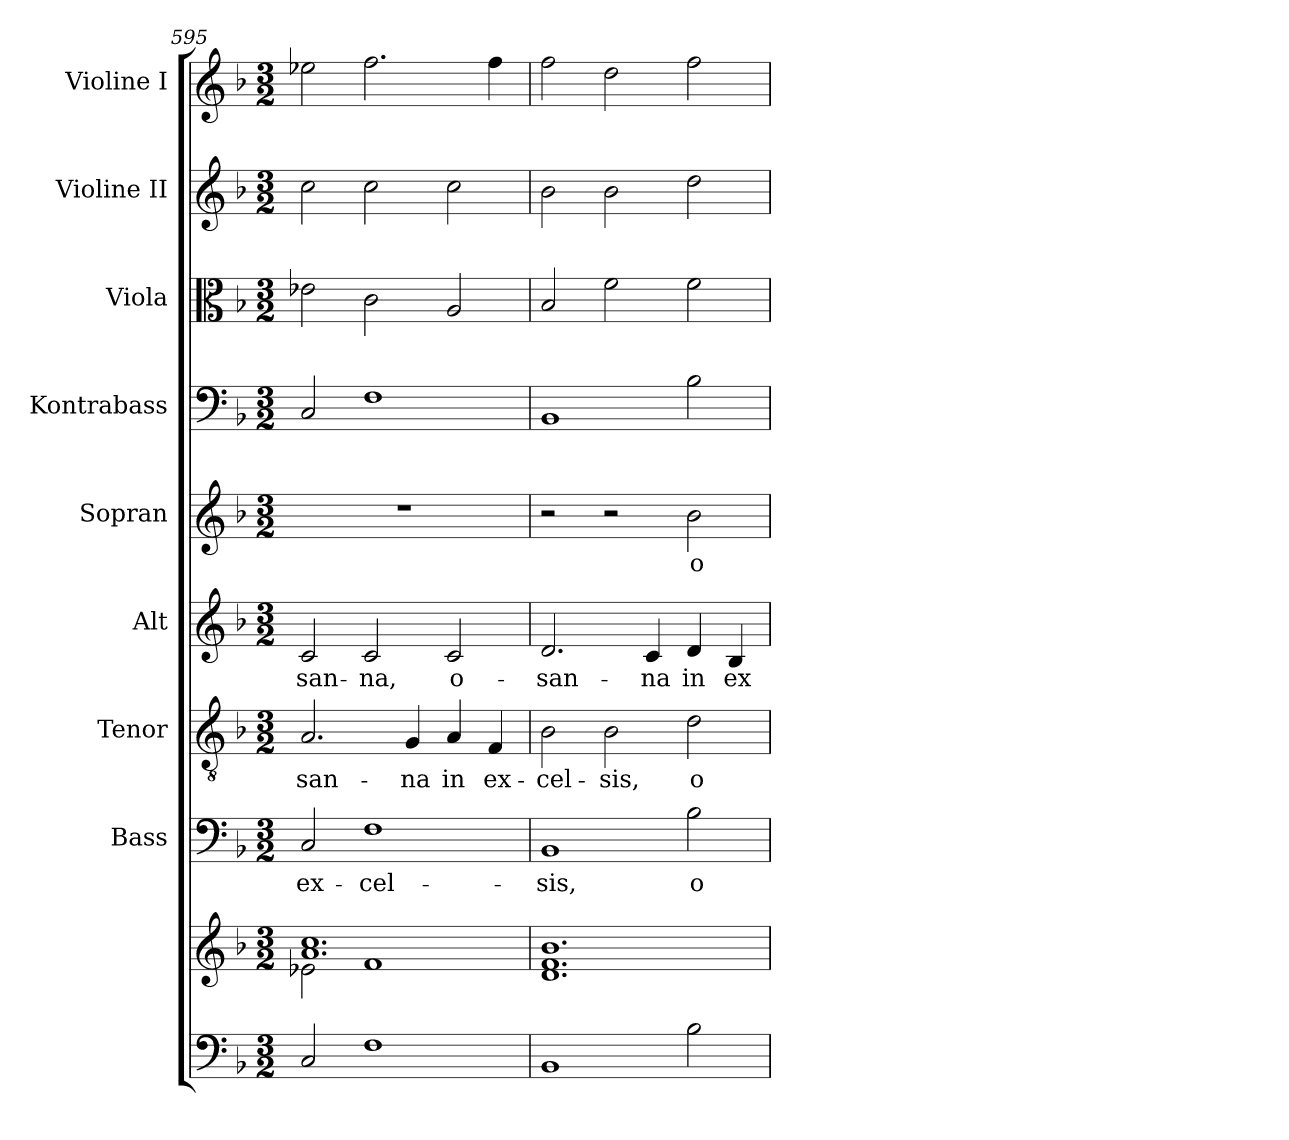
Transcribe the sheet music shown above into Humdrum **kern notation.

**kern	**kern	**kern	**text	**kern	**text	**kern	**text	**kern	**text	**kern	**kern	**kern	**kern
*part9	*part9	*part8	*part8	*part7	*part7	*part6	*part6	*part5	*part5	*part4	*part3	*part2	*part1
*staff10	*staff9	*staff8	*staff8	*staff7	*staff7	*staff6	*staff6	*staff5	*staff5	*staff4	*staff3	*staff2	*staff1
*	*	*I"Bass	*	*I"Tenor	*	*I"Alt	*	*I"Sopran	*	*I"Kontrabass	*I"Viola	*I"Violine II	*I"Violine I
*	*	*I'B.	*	*I'T.	*	*I'A.	*	*I'S.	*	*I'Kb.	*I'Vla.	*I'Vl. II	*I'Vl. I
*clefF4	*clefG2	*clefF4	*	*clefGv2	*	*clefG2	*	*clefG2	*	*clefF4	*clefC3	*clefG2	*clefG2
*	*	*	*	*	*	*	*	*	*	*ITrd7c12	*	*	*
*k[b-]	*k[b-]	*k[b-]	*	*k[b-]	*	*k[b-]	*	*k[b-]	*	*k[b-]	*k[b-]	*k[b-]	*k[b-]
*F:	*F:	*F:	*	*F:	*	*F:	*	*F:	*	*F:	*F:	*F:	*F:
*M3/2	*M3/2	*M3/2	*	*M3/2	*	*M3/2	*	*M3/2	*	*M3/2	*M3/2	*M3/2	*M3/2
=595	=595	=595	=595	=595	=595	=595	=595	=595	=595	=595	=595	=595	=595
*	*^	*	*	*	*	*	*	*	*	*	*	*	*
!	!	!	!	!LO:LY:b	!	!LO:LY:b	!	!LO:LY:b	!	!	!	!	!	!
2C/	1.a 1.cc	2e-X\	2C/	ex-	2.A/	-san-	2c/	-san-	1.r	.	2CC/	2e-X\	2cc\	2ee-X\
!	!	!	!	!LO:LY:b	!	!	!	!LO:LY:b	!	!	!	!	!	!
1F	.	1f	1F	-cel-	.	.	2c/	-na,	.	.	1FF	2c\	2cc\	2.ff\
!	!	!	!	!	!	!LO:LY:b	!	!	!	!	!	!	!	!
.	.	.	.	.	4G/	-na	.	.	.	.	.	.	.	.
!	!	!	!	!	!	!LO:LY:b	!	!LO:LY:b	!	!	!	!	!	!
.	.	.	.	.	4A/	in	2c/	o-	.	.	.	2A/	2cc\	.
!	!	!	!	!	!	!LO:LY:b	!	!	!	!	!	!	!	!
.	.	.	.	.	4F/	ex-	.	.	.	.	.	.	.	4ff\
*	*v	*v	*	*	*	*	*	*	*	*	*	*	*	*
=596	=596	=596	=596	=596	=596	=596	=596	=596	=596	=596	=596	=596	=596
!	!	!	!LO:LY:b	!	!LO:LY:b	!	!LO:LY:b	!	!	!	!	!	!
1BB-	1.d 1.f 1.b-	1BB-	-sis,	2B-\	-cel-	2.d/	-san-	2r	.	1BBB-	2B-/	2b-\	2ff\
!	!	!	!	!	!LO:LY:b	!	!	!	!	!	!	!	!
.	.	.	.	2B-\	-sis,	.	.	2r	.	.	2f\	2b-\	2dd\
!	!	!	!	!	!	!	!LO:LY:b	!	!	!	!	!	!
.	.	.	.	.	.	4c/	-na	.	.	.	.	.	.
!	!	!	!LO:LY:b	!	!LO:LY:b	!	!LO:LY:b	!	!LO:LY:b	!	!	!	!
2B-\	.	2B-\	o-	2d\	o-	4d/	in	2b-\	o-	2BB-\	2f\	2dd\	2ff\
!	!	!	!	!	!	!	!LO:LY:b	!	!	!	!	!	!
.	.	.	.	.	.	4B-/	ex-	.	.	.	.	.	.
=	=	=	=	=	=	=	=	=	=	=	=	=	=
*-	*-	*-	*-	*-	*-	*-	*-	*-	*-	*-	*-	*-	*-
